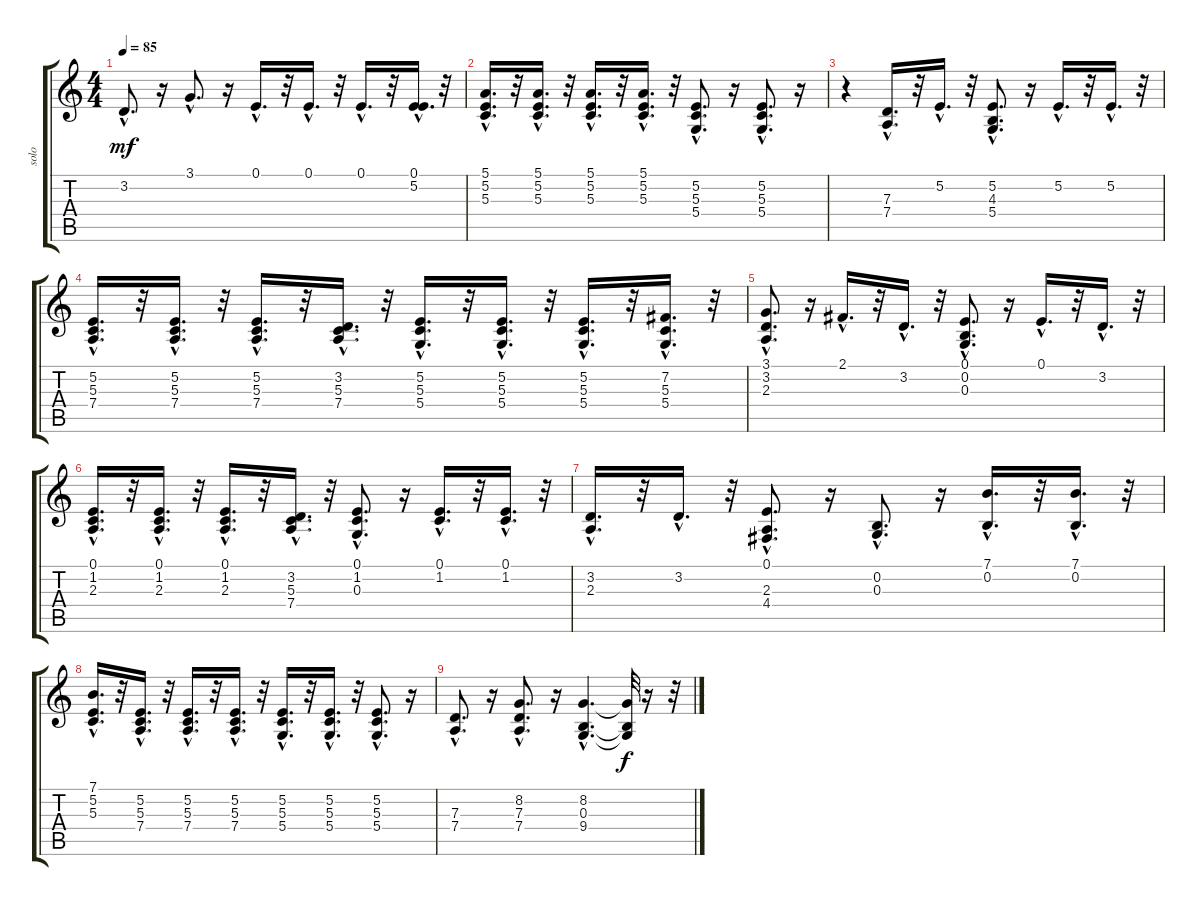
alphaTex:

\track ("solo" "solo") {instrument accordion}
\staff {score tabs}
\tuning (E4 B3 G3 D3 A2 E2) {hide}
\ts (4 4)
\tempo 85
\clef g2
\ks c
3.2{hac}.8{d dy mf} r.16 3.1{hac}.8{d} r.16 0.1{hac}.16{d} r.32 0.1{hac}.16{d} r.32 0.1{hac}.16{d} r.32 (0.1{hac} 5.2{hac}).16{d} r.32 |
(5.1{hac} 5.2{hac} 5.3{hac}).16{d} r.32 (5.1{hac} 5.2{hac} 5.3{hac}).16{d} r.32 (5.1{hac} 5.2{hac} 5.3{hac}).16{d} r.32 (5.1{hac} 5.2{hac} 5.3{hac}).16{d} r.32 (5.2{hac} 5.3{hac} 5.4{hac}).8{d} r.16 (5.2{hac} 5.3{hac} 5.4{hac}).8{d} r.16 |
r.4 (7.3{hac} 7.4{hac}).16{d} r.32 5.2{hac}.16{d} r.32 (5.2{hac} 4.3{hac} 5.4{hac}).8{d} r.16 5.2{hac}.16{d} r.32 5.2{hac}.16{d} r.32 |
(5.2{hac} 5.3{hac} 7.4{hac}).16{d} r.32 (5.2{hac} 5.3{hac} 7.4{hac}).16{d} r.32 (5.2{hac} 5.3{hac} 7.4{hac}).16{d} r.32 (3.2{hac} 5.3{hac} 7.4{hac}).16{d} r.32 (5.2{hac} 5.3{hac} 5.4{hac}).16{d} r.32 (5.2{hac} 5.3{hac} 5.4{hac}).16{d} r.32 (5.2{hac} 5.3{hac} 5.4{hac}).16{d} r.32 (7.2{hac} 5.3{hac} 5.4{hac}).16{d} r.32 |
(3.1{hac} 3.2{hac} 2.3{hac}).8{d} r.16 2.1{hac}.16{d} r.32 3.2{hac}.16{d} r.32 (0.1{hac} 0.2{hac} 0.3{hac}).8{d} r.16 0.1{hac}.16{d} r.32 3.2{hac}.16{d} r.32 |
(0.1{hac} 1.2{hac} 2.3{hac}).16{d} r.32 (0.1{hac} 1.2{hac} 2.3{hac}).16{d} r.32 (0.1{hac} 1.2{hac} 2.3{hac}).16{d} r.32 (3.2{hac} 5.3{hac} 7.4{hac}).16{d} r.32 (0.1{hac} 1.2{hac} 0.3{hac}).8{d} r.16 (0.1{hac} 1.2{hac}).16{d} r.32 (0.1{hac} 1.2{hac}).16{d} r.32 |
(3.2{hac} 2.3{hac}).16{d} r.32 3.2{hac}.16{d} r.32 (0.1{hac} 2.3{hac} 4.4{hac}).8{d} r.16 (0.2{hac} 0.3{hac}).8{d} r.16 (7.1{hac} 0.2{hac}).16{d} r.32 (7.1{hac} 0.2{hac}).16{d} r.32 |
(7.1{hac} 5.2{hac} 5.3{hac}).16{d} r.32 (5.2{hac} 5.3{hac} 7.4{hac}).16{d} r.32 (5.2{hac} 5.3{hac} 7.4{hac}).16{d} r.32 (5.2{hac} 5.3{hac} 7.4{hac}).16{d} r.32 (5.2{hac} 5.3{hac} 5.4{hac}).16{d} r.32 (5.2{hac} 5.3{hac} 5.4{hac}).16{d} r.32 (5.2{hac} 5.3{hac} 5.4{hac}).8{d} r.16 |
(7.3{hac} 7.4{hac}).8{d} r.16 (8.2{hac} 7.3{hac} 7.4{hac}).8{d} r.16 (8.2{hac} 0.3{hac} 9.4{hac}).4{d} (8.2{t} 0.3{t} 9.4{t}).32{dy f} r.16 r.32
